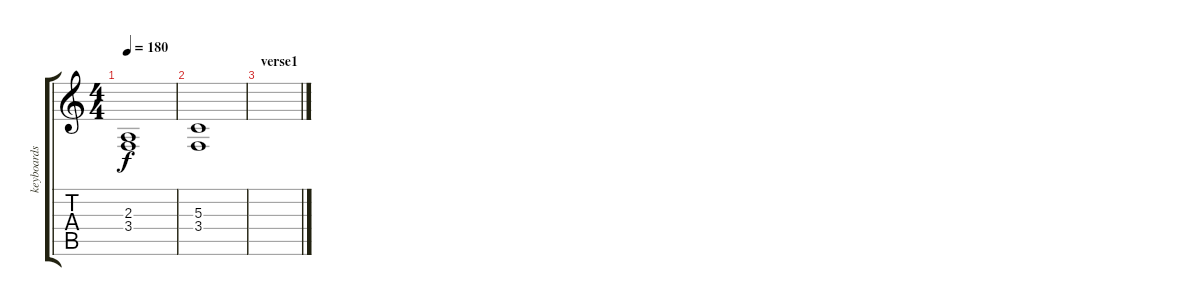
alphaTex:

\track ("keyboards" "keyboards") {instrument stringensemble1}
\staff {score tabs}
\tuning (E4 B3 G3 D3 A2 E2) {hide}
\ts (4 4)
\tempo 180
\clef g2
\ks c
(2.3 3.4).1{dy f} |
(5.3 3.4).1 |
\section ("" "verse1")
